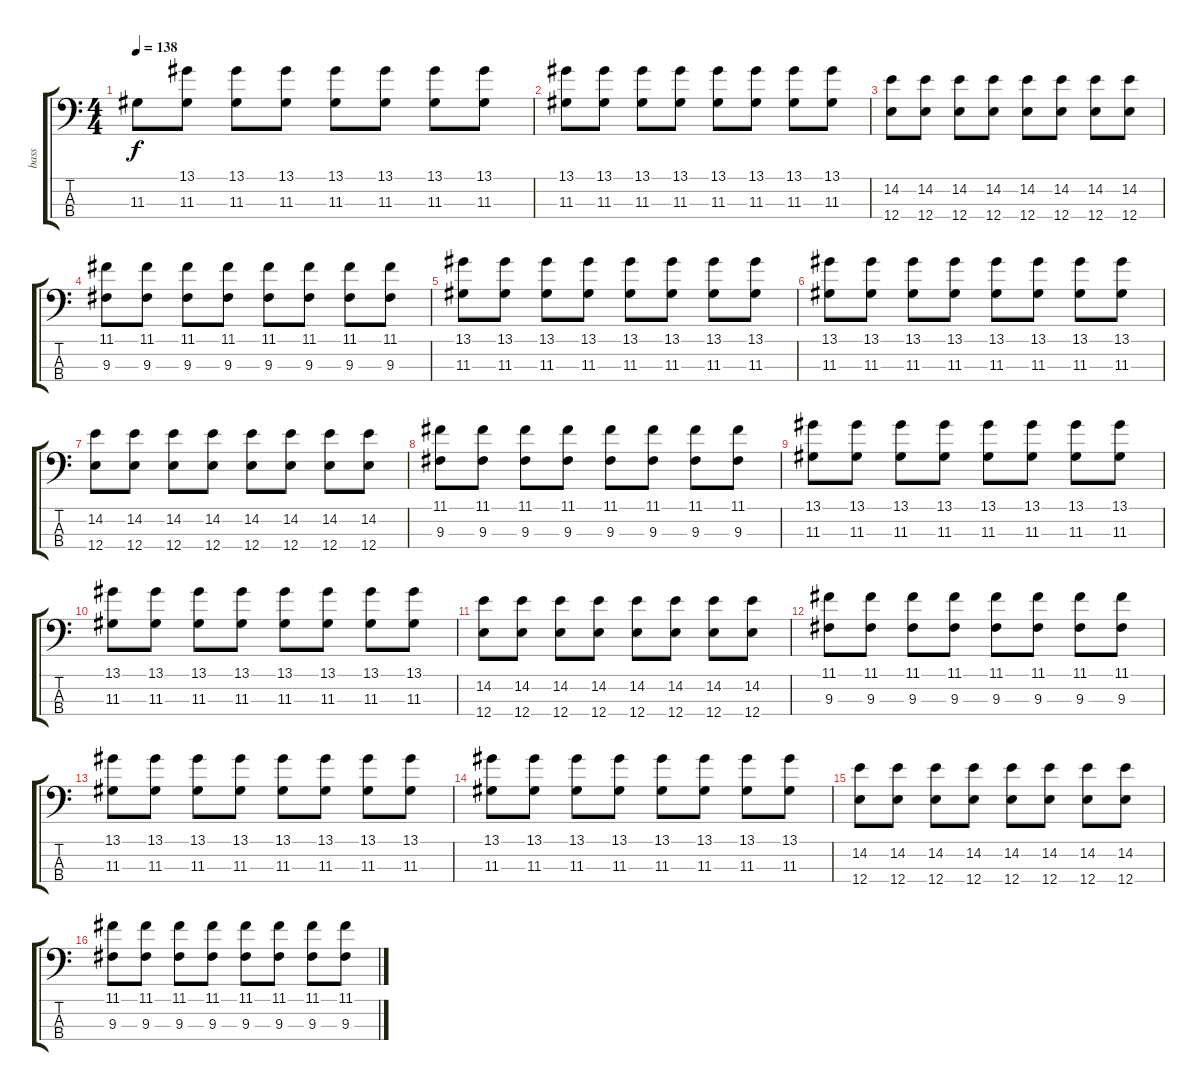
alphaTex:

\track ("bass" "bass") {instrument electricbassfinger}
\staff {score tabs}
\tuning (G2 D2 A1 E1) {hide}
\ts (4 4)
\tempo 138
\clef f4
\ks c
11.3.8{dy f} (13.1 11.3).8 (13.1 11.3).8 (13.1 11.3).8 (13.1 11.3).8 (13.1 11.3).8 (13.1 11.3).8 (13.1 11.3).8 |
(13.1 11.3).8 (13.1 11.3).8 (13.1 11.3).8 (13.1 11.3).8 (13.1 11.3).8 (13.1 11.3).8 (13.1 11.3).8 (13.1 11.3).8 |
(14.2 12.4).8 (14.2 12.4).8 (14.2 12.4).8 (14.2 12.4).8 (14.2 12.4).8 (14.2 12.4).8 (14.2 12.4).8 (14.2 12.4).8 |
(11.1 9.3).8 (11.1 9.3).8 (11.1 9.3).8 (11.1 9.3).8 (11.1 9.3).8 (11.1 9.3).8 (11.1 9.3).8 (11.1 9.3).8 |
(13.1 11.3).8 (13.1 11.3).8 (13.1 11.3).8 (13.1 11.3).8 (13.1 11.3).8 (13.1 11.3).8 (13.1 11.3).8 (13.1 11.3).8 |
(13.1 11.3).8 (13.1 11.3).8 (13.1 11.3).8 (13.1 11.3).8 (13.1 11.3).8 (13.1 11.3).8 (13.1 11.3).8 (13.1 11.3).8 |
(14.2 12.4).8 (14.2 12.4).8 (14.2 12.4).8 (14.2 12.4).8 (14.2 12.4).8 (14.2 12.4).8 (14.2 12.4).8 (14.2 12.4).8 |
(11.1 9.3).8 (11.1 9.3).8 (11.1 9.3).8 (11.1 9.3).8 (11.1 9.3).8 (11.1 9.3).8 (11.1 9.3).8 (11.1 9.3).8 |
(13.1 11.3).8 (13.1 11.3).8 (13.1 11.3).8 (13.1 11.3).8 (13.1 11.3).8 (13.1 11.3).8 (13.1 11.3).8 (13.1 11.3).8 |
(13.1 11.3).8 (13.1 11.3).8 (13.1 11.3).8 (13.1 11.3).8 (13.1 11.3).8 (13.1 11.3).8 (13.1 11.3).8 (13.1 11.3).8 |
(14.2 12.4).8 (14.2 12.4).8 (14.2 12.4).8 (14.2 12.4).8 (14.2 12.4).8 (14.2 12.4).8 (14.2 12.4).8 (14.2 12.4).8 |
(11.1 9.3).8 (11.1 9.3).8 (11.1 9.3).8 (11.1 9.3).8 (11.1 9.3).8 (11.1 9.3).8 (11.1 9.3).8 (11.1 9.3).8 |
(13.1 11.3).8 (13.1 11.3).8 (13.1 11.3).8 (13.1 11.3).8 (13.1 11.3).8 (13.1 11.3).8 (13.1 11.3).8 (13.1 11.3).8 |
(13.1 11.3).8 (13.1 11.3).8 (13.1 11.3).8 (13.1 11.3).8 (13.1 11.3).8 (13.1 11.3).8 (13.1 11.3).8 (13.1 11.3).8 |
(14.2 12.4).8 (14.2 12.4).8 (14.2 12.4).8 (14.2 12.4).8 (14.2 12.4).8 (14.2 12.4).8 (14.2 12.4).8 (14.2 12.4).8 |
(11.1 9.3).8 (11.1 9.3).8 (11.1 9.3).8 (11.1 9.3).8 (11.1 9.3).8 (11.1 9.3).8 (11.1 9.3).8 (11.1 9.3).8
